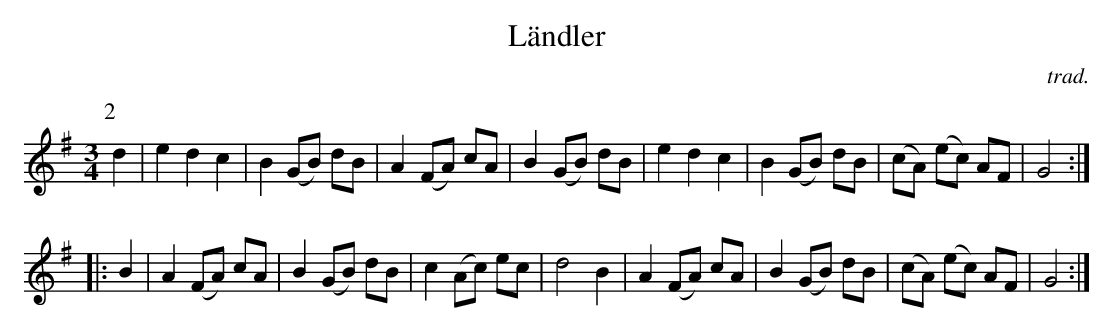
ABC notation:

X:1
T:Ländler
C:trad.
K:C
P:2
M:3/4
L:1/8
K:G
d2|e2d2c2|B2(GB) dB|A2(FA) cA|B2(GB) dB|\
e2d2c2|B2(GB) dB|(cA) (ec) AF|G4:|!
|:B2|A2(FA) cA|B2(GB) dB|c2(Ac) ec|d4B2|\
A2(FA) cA|B2(GB) dB|(cA) (ec) AF|G4:|
